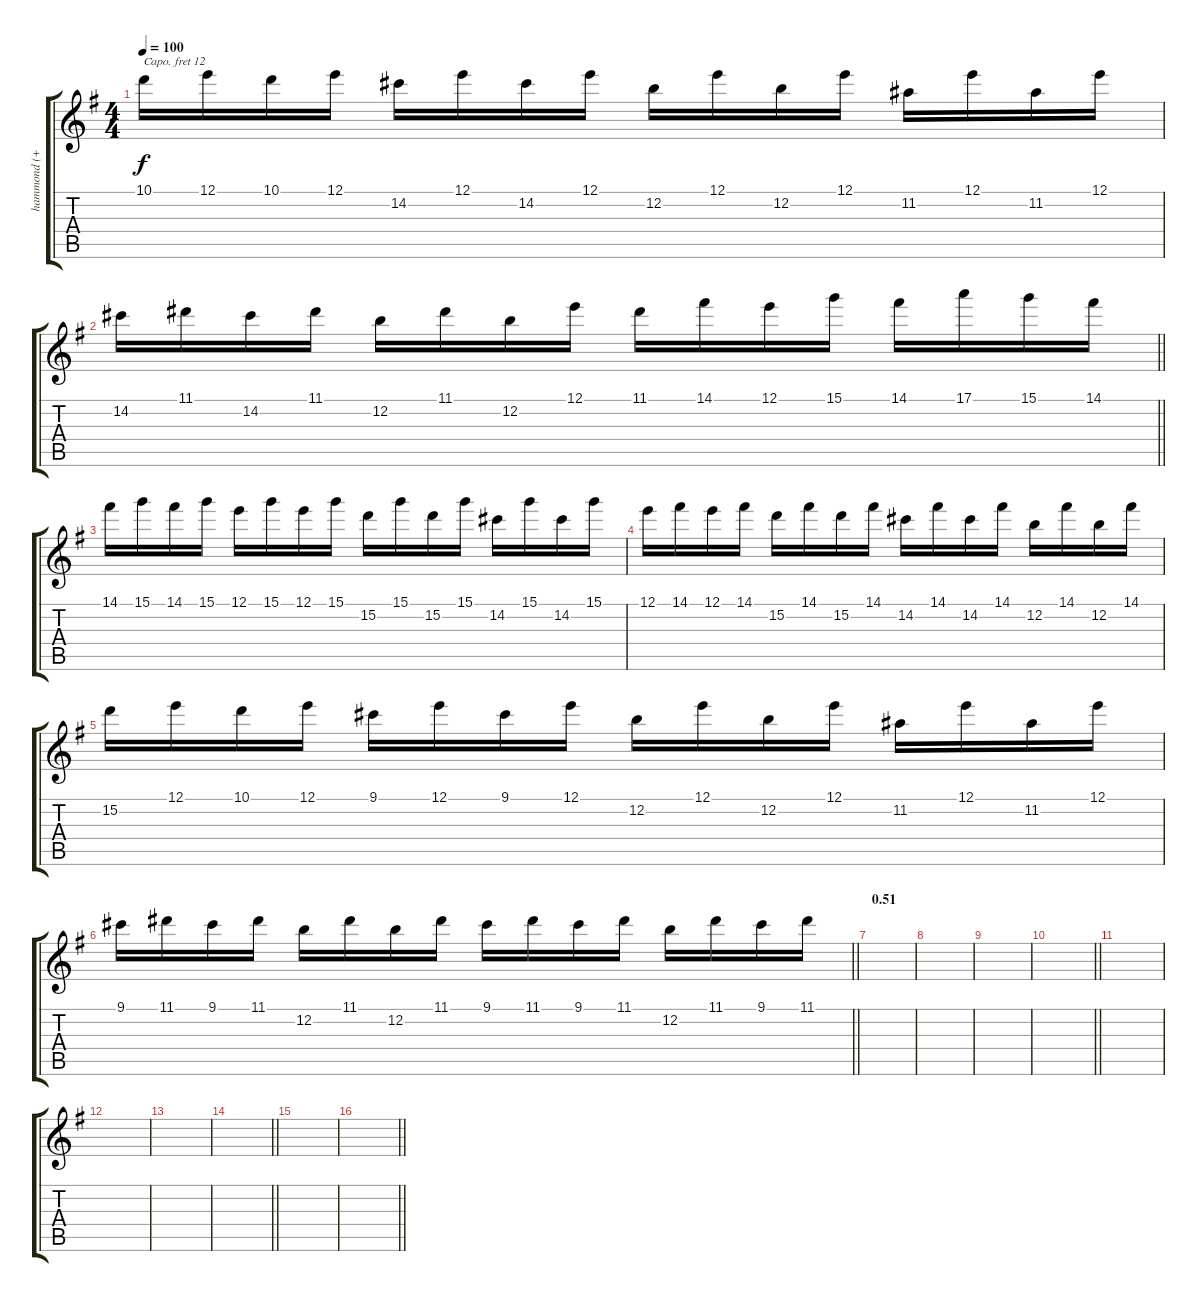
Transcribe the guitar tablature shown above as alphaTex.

\track ("hammond (+12)" "hammond (+") {instrument drawbarorgan}
\staff {score tabs}
\capo 12
\tuning (E4 B3 G3 D3 A2 E2) {hide}
\ts (4 4)
\tempo 100
\clef g2
\ks g
10.1.16{dy f} 12.1.16 10.1.16 12.1.16 14.2.16 12.1.16 14.2.16 12.1.16 12.2.16 12.1.16 12.2.16 12.1.16 11.2.16 12.1.16 11.2.16 12.1.16 |
\barLineRight lightlight
14.2.16 11.1.16 14.2.16 11.1.16 12.2.16 11.1.16 12.2.16 12.1.16 11.1.16 14.1.16 12.1.16 15.1.16 14.1.16 17.1.16 15.1.16 14.1.16 |
14.1.16 15.1.16 14.1.16 15.1.16 12.1.16 15.1.16 12.1.16 15.1.16 15.2.16 15.1.16 15.2.16 15.1.16 14.2.16 15.1.16 14.2.16 15.1.16 |
12.1.16 14.1.16 12.1.16 14.1.16 15.2.16 14.1.16 15.2.16 14.1.16 14.2.16 14.1.16 14.2.16 14.1.16 12.2.16 14.1.16 12.2.16 14.1.16 |
15.2.16 12.1.16 10.1.16 12.1.16 9.1.16 12.1.16 9.1.16 12.1.16 12.2.16 12.1.16 12.2.16 12.1.16 11.2.16 12.1.16 11.2.16 12.1.16 |
\barLineRight lightlight
9.1.16 11.1.16 9.1.16 11.1.16 12.2.16 11.1.16 12.2.16 11.1.16 9.1.16 11.1.16 9.1.16 11.1.16 12.2.16 11.1.16 9.1.16 11.1.16 |
\section ("" "0.51")
|
|
|
\barLineRight lightlight
|
|
|
|
\barLineRight lightlight
|
|
\barLineRight lightlight
